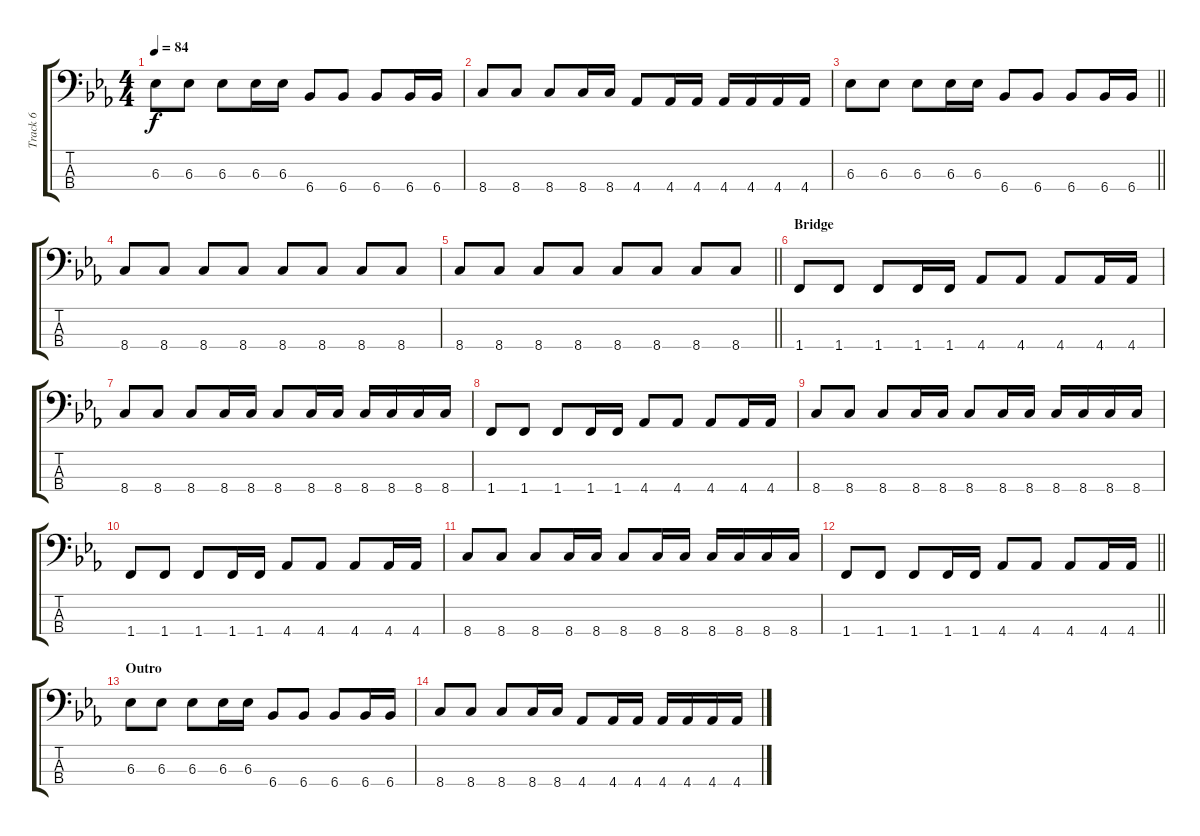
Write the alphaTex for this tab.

\track ("Track 6" "Track 6") {instrument electricbassfinger}
\staff {score tabs}
\tuning (G2 D2 A1 E1) {hide}
\ts (4 4)
\tempo 84
\clef f4
\ks eb
6.3.8{dy f} 6.3.8 6.3.8 6.3.16 6.3.16 6.4.8 6.4.8 6.4.8 6.4.16 6.4.16 |
8.4.8 8.4.8 8.4.8 8.4.16 8.4.16 4.4.8 4.4.16 4.4.16 4.4.16 4.4.16 4.4.16 4.4.16 |
\barLineRight lightlight
6.3.8 6.3.8 6.3.8 6.3.16 6.3.16 6.4.8 6.4.8 6.4.8 6.4.16 6.4.16 |
8.4.8 8.4.8 8.4.8 8.4.8 8.4.8 8.4.8 8.4.8 8.4.8 |
\barLineRight lightlight
8.4.8 8.4.8 8.4.8 8.4.8 8.4.8 8.4.8 8.4.8 8.4.8 |
\section ("" "Bridge")
1.4.8 1.4.8 1.4.8 1.4.16 1.4.16 4.4.8 4.4.8 4.4.8 4.4.16 4.4.16 |
8.4.8 8.4.8 8.4.8 8.4.16 8.4.16 8.4.8 8.4.16 8.4.16 8.4.16 8.4.16 8.4.16 8.4.16 |
1.4.8 1.4.8 1.4.8 1.4.16 1.4.16 4.4.8 4.4.8 4.4.8 4.4.16 4.4.16 |
8.4.8 8.4.8 8.4.8 8.4.16 8.4.16 8.4.8 8.4.16 8.4.16 8.4.16 8.4.16 8.4.16 8.4.16 |
1.4.8 1.4.8 1.4.8 1.4.16 1.4.16 4.4.8 4.4.8 4.4.8 4.4.16 4.4.16 |
8.4.8 8.4.8 8.4.8 8.4.16 8.4.16 8.4.8 8.4.16 8.4.16 8.4.16 8.4.16 8.4.16 8.4.16 |
\barLineRight lightlight
1.4.8 1.4.8 1.4.8 1.4.16 1.4.16 4.4.8 4.4.8 4.4.8 4.4.16 4.4.16 |
\section ("" "Outro")
6.3.8 6.3.8 6.3.8 6.3.16 6.3.16 6.4.8 6.4.8 6.4.8 6.4.16 6.4.16 |
8.4.8 8.4.8 8.4.8 8.4.16 8.4.16 4.4.8 4.4.16 4.4.16 4.4.16 4.4.16 4.4.16 4.4.16
